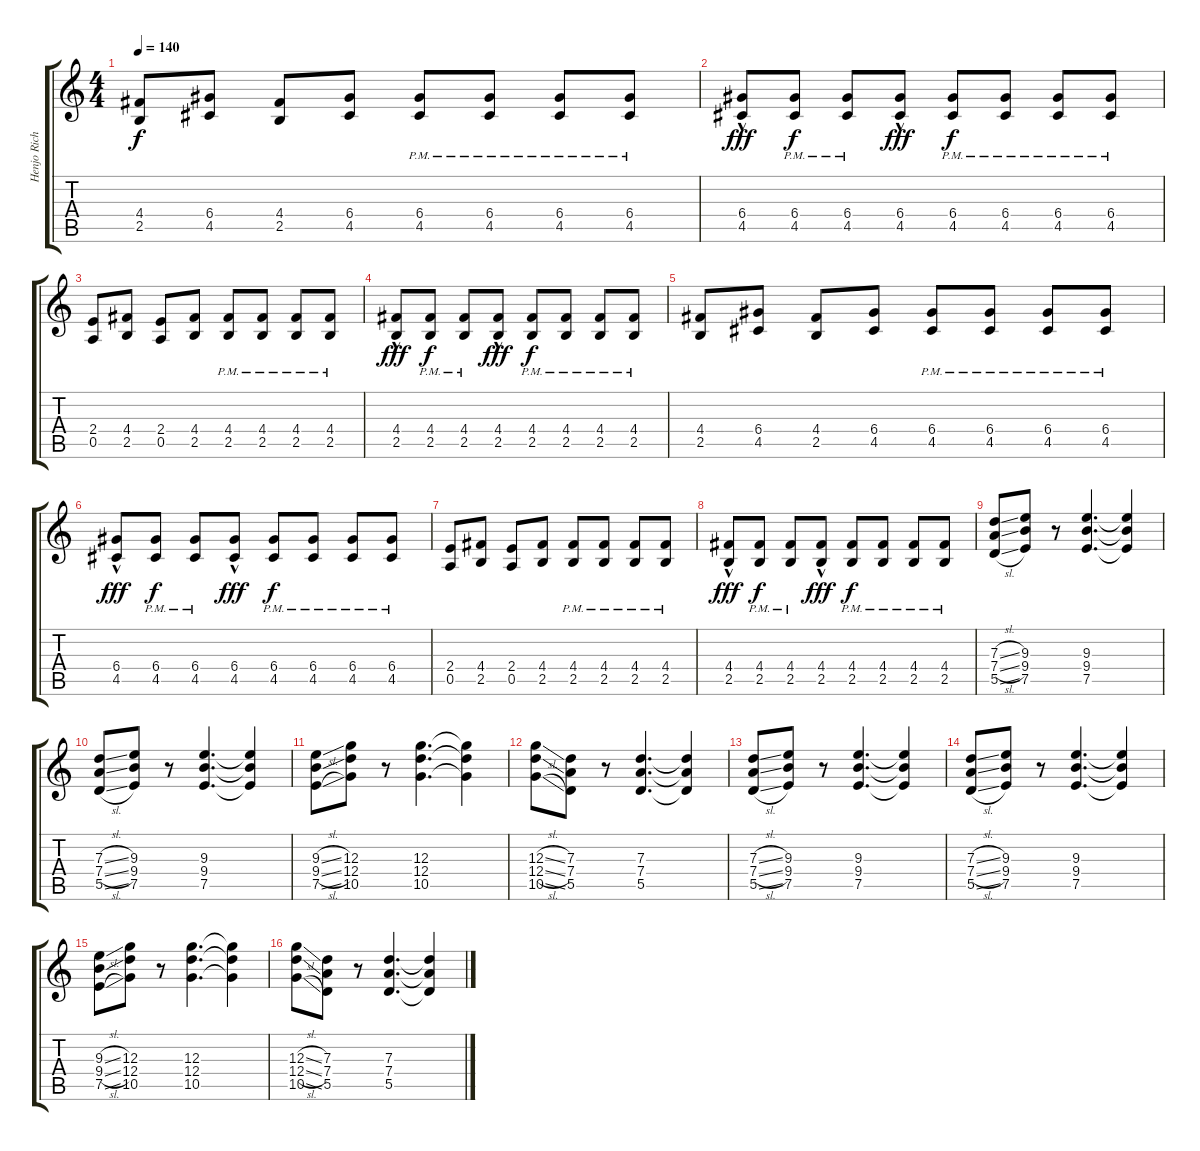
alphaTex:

\track ("Henjo Richter" "Henjo Rich") {instrument distortionguitar}
\staff {score tabs}
\tuning (E4 B3 G3 D3 A2 E2) {hide}
\ts (4 4)
\tempo 140
\clef g2
\ks c
(4.4 2.5).8{dy f instrument distortionguitar} (6.4 4.5).8 (4.4 2.5).8 (6.4 4.5).8 (6.4{pm} 4.5{pm}).8 (6.4{pm} 4.5{pm}).8 (6.4{pm} 4.5{pm}).8 (6.4{pm} 4.5{pm}).8 |
(6.4 4.5{hac}).8{dy fff} (6.4{pm} 4.5{pm}).8{dy f} (6.4{pm} 4.5{pm}).8 (6.4 4.5{hac}).8{dy fff} (6.4{pm} 4.5{pm}).8{dy f} (6.4{pm} 4.5{pm}).8 (6.4{pm} 4.5{pm}).8 (6.4{pm} 4.5{pm}).8 |
(2.4 0.5).8{instrument distortionguitar} (4.4 2.5).8 (2.4 0.5).8 (4.4 2.5).8 (4.4{pm} 2.5{pm}).8 (4.4{pm} 2.5{pm}).8 (4.4{pm} 2.5{pm}).8 (4.4{pm} 2.5{pm}).8 |
(4.4 2.5{hac}).8{dy fff} (4.4{pm} 2.5{pm}).8{dy f} (4.4{pm} 2.5{pm}).8 (4.4 2.5{hac}).8{dy fff} (4.4{pm} 2.5{pm}).8{dy f} (4.4{pm} 2.5{pm}).8 (4.4{pm} 2.5{pm}).8 (4.4{pm} 2.5{pm}).8 |
(4.4 2.5).8{instrument distortionguitar} (6.4 4.5).8 (4.4 2.5).8 (6.4 4.5).8 (6.4{pm} 4.5{pm}).8 (6.4{pm} 4.5{pm}).8 (6.4{pm} 4.5{pm}).8 (6.4{pm} 4.5{pm}).8 |
(6.4 4.5{hac}).8{dy fff} (6.4{pm} 4.5{pm}).8{dy f} (6.4{pm} 4.5{pm}).8 (6.4 4.5{hac}).8{dy fff} (6.4{pm} 4.5{pm}).8{dy f} (6.4{pm} 4.5{pm}).8 (6.4{pm} 4.5{pm}).8 (6.4{pm} 4.5{pm}).8 |
(2.4 0.5).8{instrument distortionguitar} (4.4 2.5).8 (2.4 0.5).8 (4.4 2.5).8 (4.4{pm} 2.5{pm}).8 (4.4{pm} 2.5{pm}).8 (4.4{pm} 2.5{pm}).8 (4.4{pm} 2.5{pm}).8 |
(4.4 2.5{hac}).8{dy fff} (4.4{pm} 2.5{pm}).8{dy f} (4.4{pm} 2.5{pm}).8 (4.4 2.5{hac}).8{dy fff} (4.4{pm} 2.5{pm}).8{dy f} (4.4{pm} 2.5{pm}).8 (4.4{pm} 2.5{pm}).8 (4.4{pm} 2.5{pm}).8 |
(7.3{sl} 7.4{sl} 5.5{sl}).8 (9.3 9.4 7.5).8 r.8 (9.3 9.4 7.5).4{d} (9.3{t} 9.4{t} 7.5{t}).4 |
(7.3{sl} 7.4{sl} 5.5{sl}).8 (9.3 9.4 7.5).8 r.8 (9.3 9.4 7.5).4{d} (9.3{t} 9.4{t} 7.5{t}).4 |
(9.3{sl} 9.4{sl} 7.5{sl}).8 (12.3 12.4 10.5).8 r.8 (12.3 12.4 10.5).4{d} (12.3{t} 12.4{t} 10.5{t}).4 |
(12.3{sl} 12.4{sl} 10.5{sl}).8 (7.3 7.4 5.5).8 r.8 (7.3 7.4 5.5).4{d} (7.3{t} 7.4{t} 5.5{t}).4 |
(7.3{sl} 7.4{sl} 5.5{sl}).8 (9.3 9.4 7.5).8 r.8 (9.3 9.4 7.5).4{d} (9.3{t} 9.4{t} 7.5{t}).4 |
(7.3{sl} 7.4{sl} 5.5{sl}).8 (9.3 9.4 7.5).8 r.8 (9.3 9.4 7.5).4{d} (9.3{t} 9.4{t} 7.5{t}).4 |
(9.3{sl} 9.4{sl} 7.5{sl}).8 (12.3 12.4 10.5).8 r.8 (12.3 12.4 10.5).4{d} (12.3{t} 12.4{t} 10.5{t}).4 |
(12.3{sl} 12.4{sl} 10.5{sl}).8 (7.3 7.4 5.5).8 r.8 (7.3 7.4 5.5).4{d} (7.3{t} 7.4{t} 5.5{t}).4
